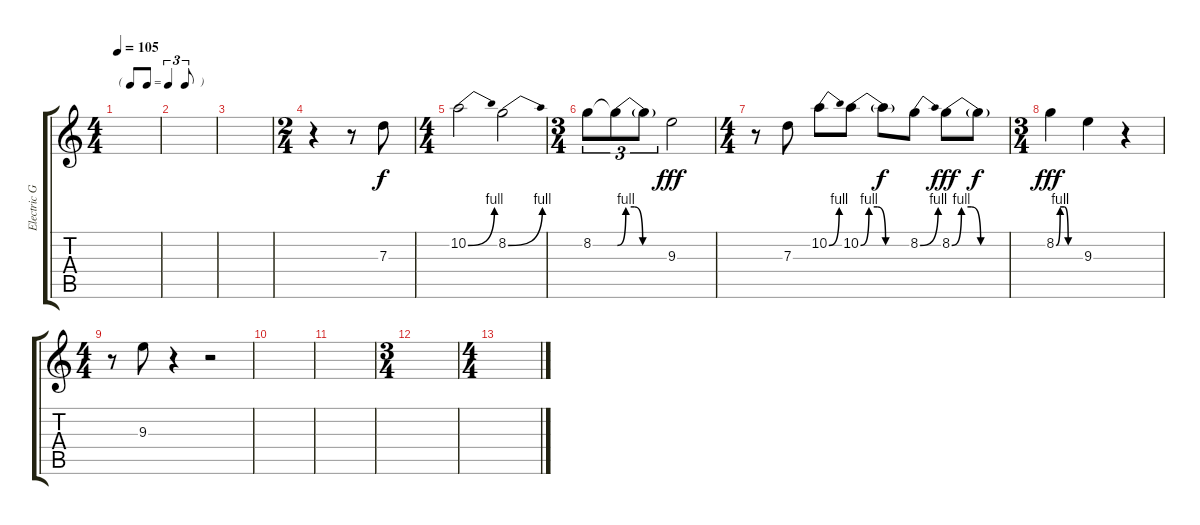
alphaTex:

\track ("Electric Guitar" "Electric G") {instrument electricguitarjazz}
\staff {score tabs}
\tuning (E4 B3 G3 D3 A2 E2) {hide}
\ts (4 4)
\tf triplet8th
\tempo 105
\clef g2
\ks c
|
|
|
\ts (2 4)
r.4 r.8 7.3.8 |
\ts (4 4)
10.2{be (bend 0 0 60 4)}.2 8.2{be (bend 0 0 60 4)}.2 |
\ts (3 4)
8.2.8{tu (3 2)} 8.2{be (custom 0 0 10 4 20 4 30 0 60 0) t}.8{tu (3 2) dy f} 8.2{t}.8{tu (3 2)} 9.3.2{dy fff} |
\ts (4 4)
r.8 7.3.8 10.2{be (bend 0 0 60 4)}.8 10.2{be (custom 0 0 10 4 20 4 30 0 60 0)}.8 10.2{t}.8{dy f} 8.2{be (bend 0 0 60 4)}.8 8.2{be (custom 0 0 10 4 20 4 30 0 60 0)}.8{dy fff} 8.2{t}.8{dy f} |
\ts (3 4)
8.2{be (custom 0 0 10 4 20 4 30 0 60 0)}.4{dy fff} 9.3.4 r.4 |
\ts (4 4)
r.8 9.3.8 r.4 r.2 |
|
|
\ts (3 4)
|
\ts (4 4)
